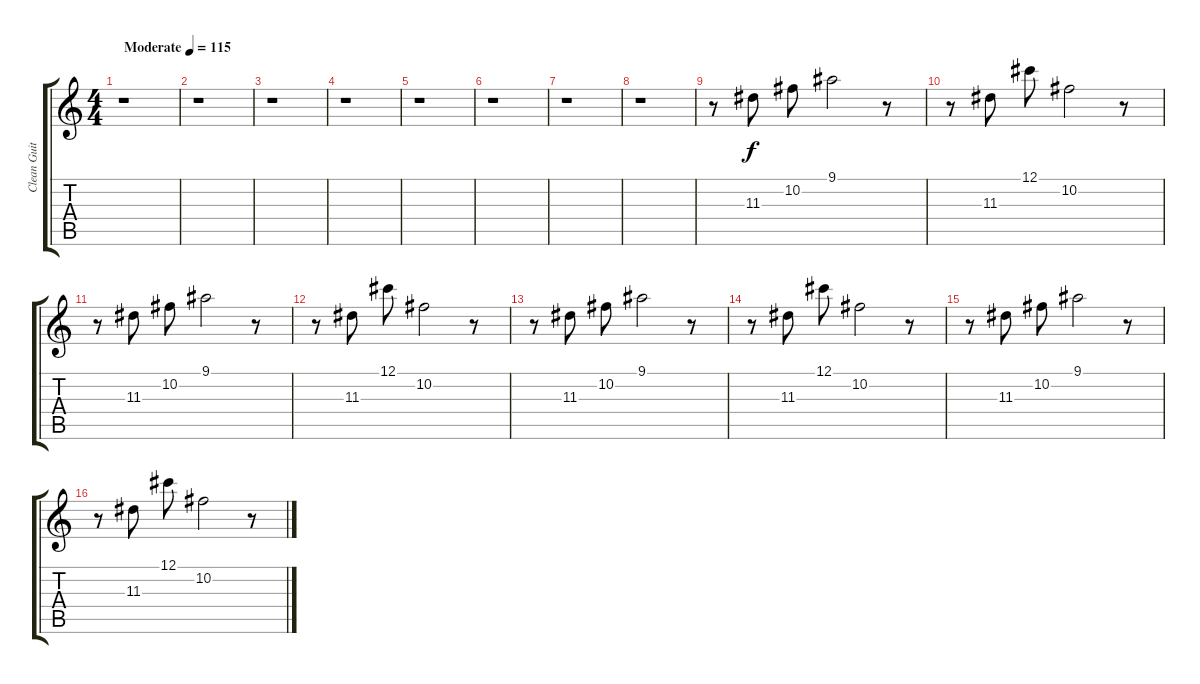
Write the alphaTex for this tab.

\track ("Clean Guitar" "Clean Guit") {instrument electricguitarclean}
\staff {score tabs}
\tuning (Db4 Ab3 E3 B2 Gb2 Db2) {hide}
\ts (4 4)
\tempo (115 "Moderate")
\clef g2
\ks c
r.1{dy f instrument electricguitarclean} |
r.1 |
r.1 |
r.1 |
r.1 |
r.1 |
r.1 |
r.1 |
r.8 11.3.8 10.2.8 9.1.2 r.8 |
r.8 11.3.8 12.1.8 10.2.2 r.8 |
r.8 11.3.8 10.2.8 9.1.2 r.8 |
r.8 11.3.8 12.1.8 10.2.2 r.8 |
r.8 11.3.8 10.2.8 9.1.2 r.8 |
r.8 11.3.8 12.1.8 10.2.2 r.8 |
r.8 11.3.8 10.2.8 9.1.2 r.8 |
r.8 11.3.8 12.1.8 10.2.2 r.8
